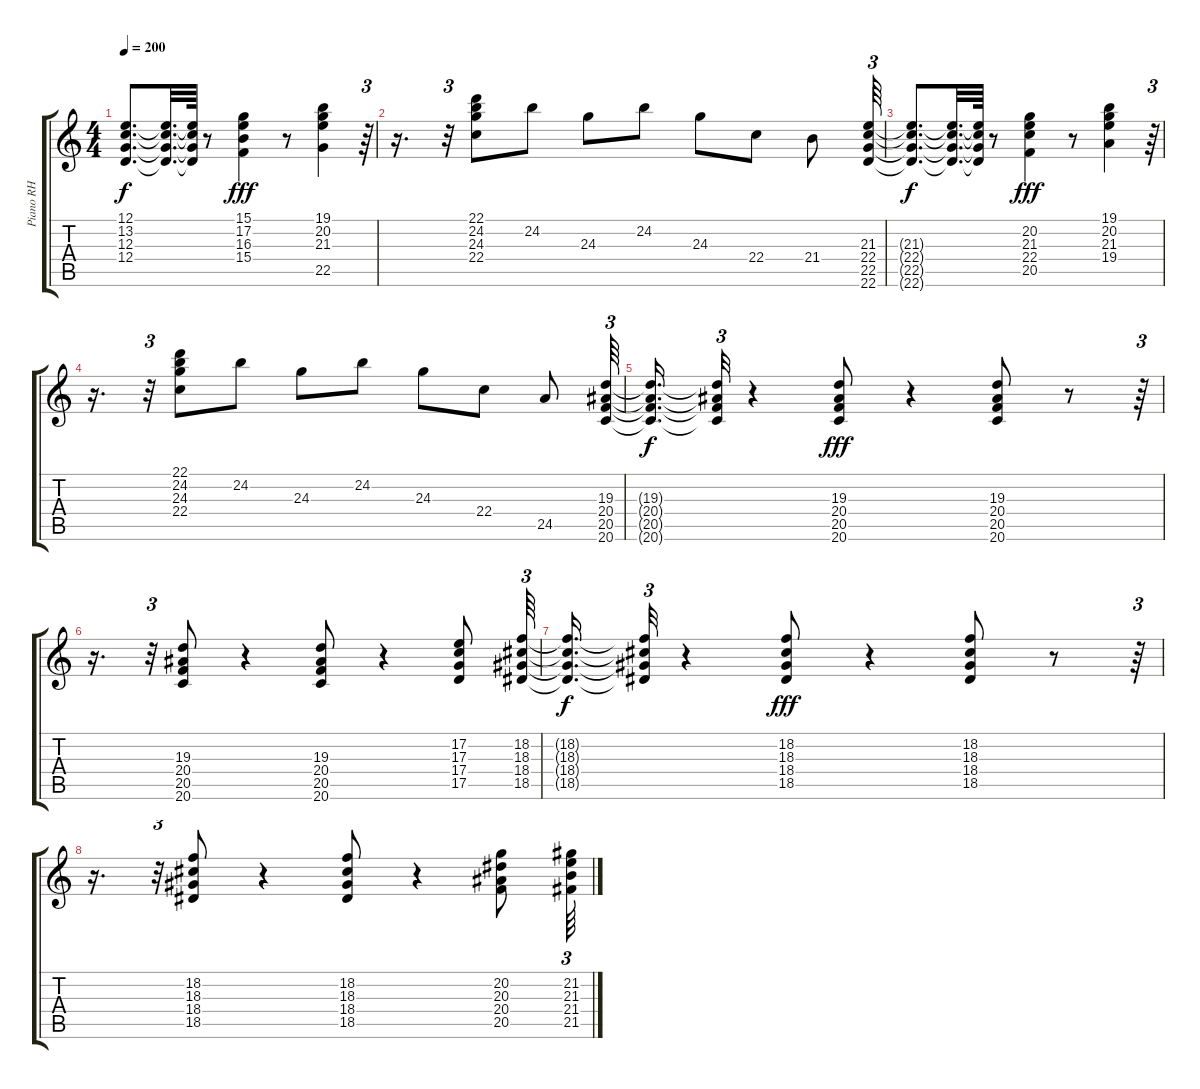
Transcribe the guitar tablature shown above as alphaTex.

\track ("Piano RH" "Piano RH") {instrument acousticgrandpiano}
\staff {score tabs}
\tuning (E4 B3 G3 D3 A2 E2) {hide}
\ts (4 4)
\tempo 200
\clef g2
\ks c
(12.1{t} 13.2{t} 12.3{t} 12.4{t}).8{d dy f} (12.1{t} 13.2{t} 12.3{t} 12.4{t}).32{d} (12.1{t} 13.2{t} 12.3{t} 12.4{t}).64 r.8 (15.1 17.2 16.3 15.4).4{dy fff} r.8 (19.1 20.2 21.3 22.5).4 r.64{tu (3 2)} |
r.16{d} r.32{tu (3 2)} (22.1 24.2 24.3 22.4).8 24.2.8 24.3.8 24.2.8 24.3.8 22.4.8 21.4.8 (21.3 22.4 22.5 22.6).64{tu (3 2)} |
(21.3{t} 22.4{t} 22.5{t} 22.6{t}).8{d dy f} (21.3{t} 22.4{t} 22.5{t} 22.6{t}).32{d} (21.3{t} 22.4{t} 22.5{t} 22.6{t}).64 r.8 (20.2 21.3 22.4 20.5).4{dy fff} r.8 (19.1 20.2 21.3 19.4).4 r.64{tu (3 2)} |
r.16{d} r.32{tu (3 2)} (22.1 24.2 24.3 22.4).8 24.2.8 24.3.8 24.2.8 24.3.8 22.4.8 24.5.8 (19.3 20.4 20.5 20.6).64{tu (3 2)} |
(19.3{t} 20.4{t} 20.5{t} 20.6{t}).16{d dy f} (19.3{t} 20.4{t} 20.5{t} 20.6{t}).32{tu (3 2)} r.4 (19.3 20.4 20.5 20.6).8{dy fff} r.4 (19.3 20.4 20.5 20.6).8 r.8 r.64{tu (3 2)} |
r.16{d} r.32{tu (3 2)} (19.3 20.4 20.5 20.6).8 r.4 (19.3 20.4 20.5 20.6).8 r.4 (17.2 17.3 17.4 17.5).8 (18.2 18.3 18.4 18.5).64{tu (3 2)} |
(18.2{t} 18.3{t} 18.4{t} 18.5{t}).16{d dy f} (18.2{t} 18.3{t} 18.4{t} 18.5{t}).32{tu (3 2)} r.4 (18.2 18.3 18.4 18.5).8{dy fff} r.4 (18.2 18.3 18.4 18.5).8 r.8 r.64{tu (3 2)} |
r.16{d} r.32{tu (3 2)} (18.2 18.3 18.4 18.5).8 r.4 (18.2 18.3 18.4 18.5).8 r.4 (20.2 20.3 20.4 20.5).8 (21.2 21.3 21.4 21.5).64{tu (3 2)}
